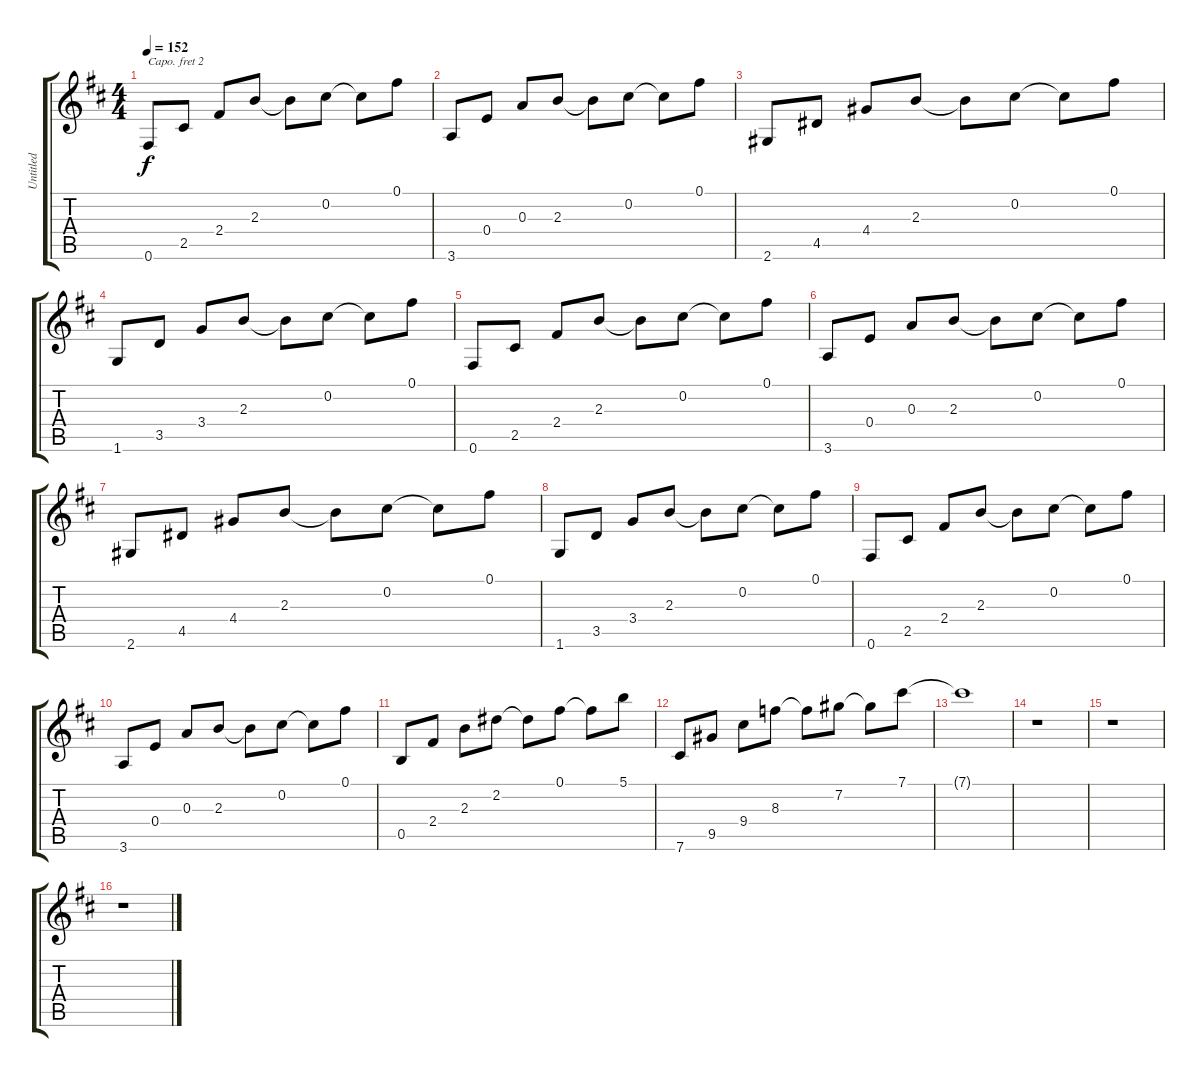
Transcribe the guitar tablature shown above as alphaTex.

\track ("Untitled" "Untitled") {instrument electricguitarjazz}
\staff {score tabs}
\capo 2
\tuning (E4 B3 G3 D3 A2 E2) {hide}
\ts (4 4)
\tempo 152
\clef g2
\ks d
0.6.8{dy f} 2.5.8 2.4.8 2.3.8 2.3{t}.8 0.2.8 0.2{t}.8 0.1.8 |
3.6.8 0.4.8 0.3.8 2.3.8 2.3{t}.8 0.2.8 0.2{t}.8 0.1.8 |
2.6.8 4.5.8 4.4.8 2.3.8 2.3{t}.8 0.2.8 0.2{t}.8 0.1.8 |
1.6.8 3.5.8 3.4.8 2.3.8 2.3{t}.8 0.2.8 0.2{t}.8 0.1.8 |
0.6.8 2.5.8 2.4.8 2.3.8 2.3{t}.8 0.2.8 0.2{t}.8 0.1.8 |
3.6.8 0.4.8 0.3.8 2.3.8 2.3{t}.8 0.2.8 0.2{t}.8 0.1.8 |
2.6.8 4.5.8 4.4.8 2.3.8 2.3{t}.8 0.2.8 0.2{t}.8 0.1.8 |
1.6.8 3.5.8 3.4.8 2.3.8 2.3{t}.8 0.2.8 0.2{t}.8 0.1.8 |
0.6.8 2.5.8 2.4.8 2.3.8 2.3{t}.8 0.2.8 0.2{t}.8 0.1.8 |
3.6.8 0.4.8 0.3.8 2.3.8 2.3{t}.8 0.2.8 0.2{t}.8 0.1.8 |
0.5.8 2.4.8 2.3.8 2.2.8 2.2{t}.8 0.1.8 0.1{t}.8 5.1.8 |
7.6.8 9.5.8 9.4.8 8.3.8 8.3{t}.8 7.2.8 7.2{t}.8 7.1.8 |
7.1{t}.1 |
r.1 |
r.1 |
r.1
